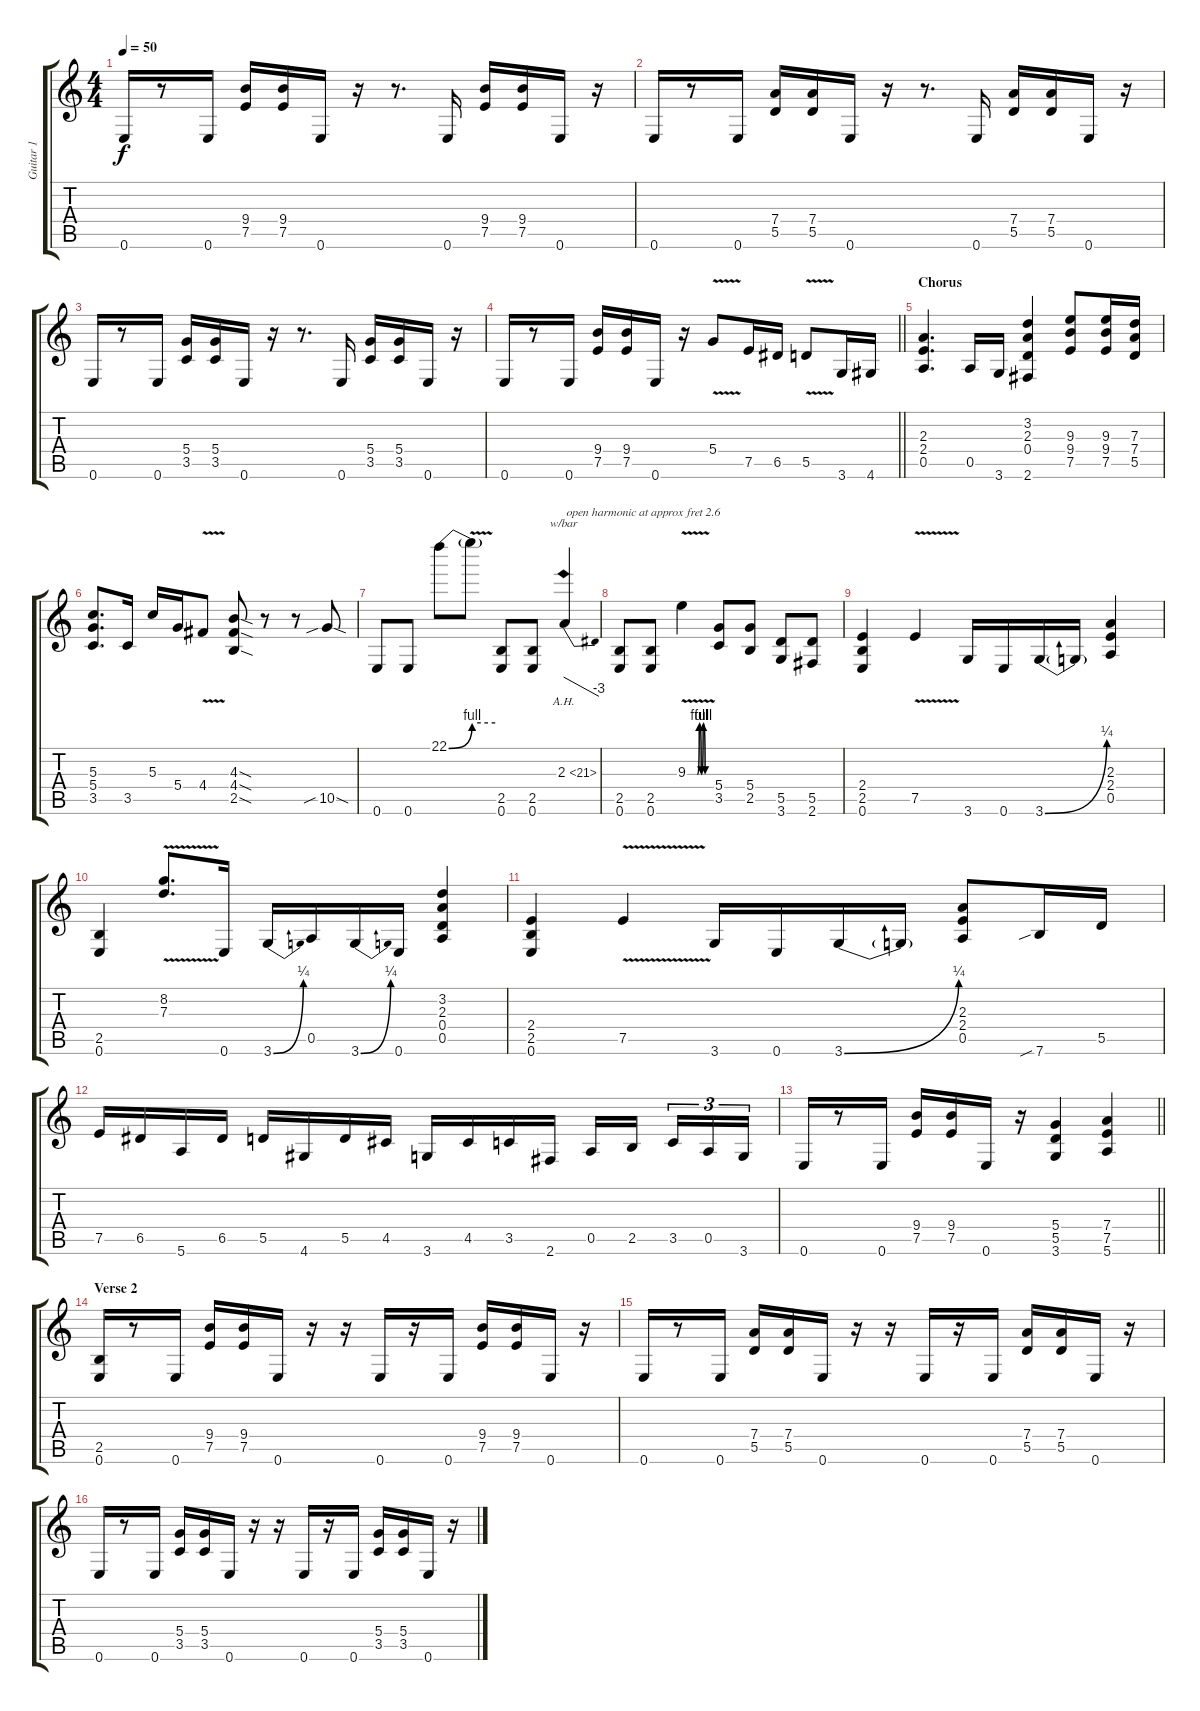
\track ("Guitar 1" "Guitar 1") {instrument overdrivenguitar}
\staff {score tabs}
\tuning (E4 B3 G3 D3 A2 E2) {hide}
\ts (4 4)
\tempo 50
\clef g2
\ks c
0.6.16{dy f} r.8 0.6.16 (9.4 7.5).16 (9.4 7.5).16 0.6.16 r.16 r.8{d} 0.6.16 (9.4 7.5).16 (9.4 7.5).16 0.6.16 r.16 |
0.6.16 r.8 0.6.16 (7.4 5.5).16 (7.4 5.5).16 0.6.16 r.16 r.8{d} 0.6.16 (7.4 5.5).16 (7.4 5.5).16 0.6.16 r.16 |
0.6.16 r.8 0.6.16 (5.4 3.5).16 (5.4 3.5).16 0.6.16 r.16 r.8{d} 0.6.16 (5.4 3.5).16 (5.4 3.5).16 0.6.16 r.16 |
\barLineRight lightlight
0.6.16 r.8 0.6.16 (9.4 7.5).16 (9.4 7.5).16 0.6.16 r.16 5.4{v}.8 7.5.16 6.5.16 5.5{v}.8 3.6.16 4.6.16 |
\section ("" "Chorus")
(2.3 2.4 0.5).4{d} 0.5.16 3.6.16 (3.2 2.3 0.4 2.6).4 (9.3 9.4 7.5).8 (9.3 9.4 7.5).16 (7.3 7.4 5.5).16 |
(5.3 5.4 3.5).8{d} 3.5.16 5.3.16 5.4.16 4.4{v}.8 (4.3{sod} 4.4{sod} 2.5{sod}).8 r.8 r.8 10.5{sib sod}.8 |
0.6.8 0.6.8 22.1{be (bend 0 0 60 4)}.8 22.1{be (hold 0 4 60 4) v t}.8 (2.5 0.6).8 (2.5 0.6).8 2.3{ah 19}.4{tbe (dive default 0 0 60 -12) txt " open harmonic at approx fret 2.6"} |
(2.5 0.6).8 (2.5 0.6).8 9.3{be (custom 0 0 25 0 30 4 35 0 40 4 45 0 60 0) v}.4 (5.4 3.5).8 (5.4 2.5).8 (5.5 3.6).8 (5.5 2.6).8 |
(2.4 2.5 0.6).4 7.5{v}.4 3.6.16 0.6.16 3.6{be (bend 0 0 60 1)}.16 3.6{t}.16 (2.3 2.4 0.5).4 |
(2.5 0.6).4 (8.2{v} 7.3{v}).8{d} 0.6.16 3.6{be (bend 0 0 60 1)}.16 0.5.16 3.6{be (bend 0 0 60 1)}.16 0.6.16 (3.2 2.3 0.4 0.5).4 |
(2.4 2.5 0.6).4 7.5{v}.4 3.6.16 0.6.16 3.6{be (bend 0 0 60 1)}.16 3.6{t}.16 (2.3 2.4 0.5).8 7.6{sib}.16 5.5.16 |
7.5.16 6.5.16 5.6.16 6.5.16 5.5.16 4.6.16 5.5.16 4.5.16 3.6.16 4.5.16 3.5.16 2.6.16 0.5.16 2.5.16{beam splitsecondary} 3.5.16{tu (3 2)} 0.5.16{tu (3 2)} 3.6.16{tu (3 2)} |
\barLineRight lightlight
0.6.16 r.8 0.6.16 (9.4 7.5).16 (9.4 7.5).16 0.6.16 r.16 (5.4 5.5 3.6).4 (7.4 7.5 5.6).4 |
\section ("" "Verse 2")
(2.5 0.6).16 r.8 0.6.16 (9.4 7.5).16 (9.4 7.5).16 0.6.16 r.16 r.16 0.6.16 r.16 0.6.16 (9.4 7.5).16 (9.4 7.5).16 0.6.16 r.16 |
0.6.16 r.8 0.6.16 (7.4 5.5).16 (7.4 5.5).16 0.6.16 r.16 r.16 0.6.16 r.16 0.6.16 (7.4 5.5).16 (7.4 5.5).16 0.6.16 r.16 |
0.6.16 r.8 0.6.16 (5.4 3.5).16 (5.4 3.5).16 0.6.16 r.16 r.16 0.6.16 r.16 0.6.16 (5.4 3.5).16 (5.4 3.5).16 0.6.16 r.16
